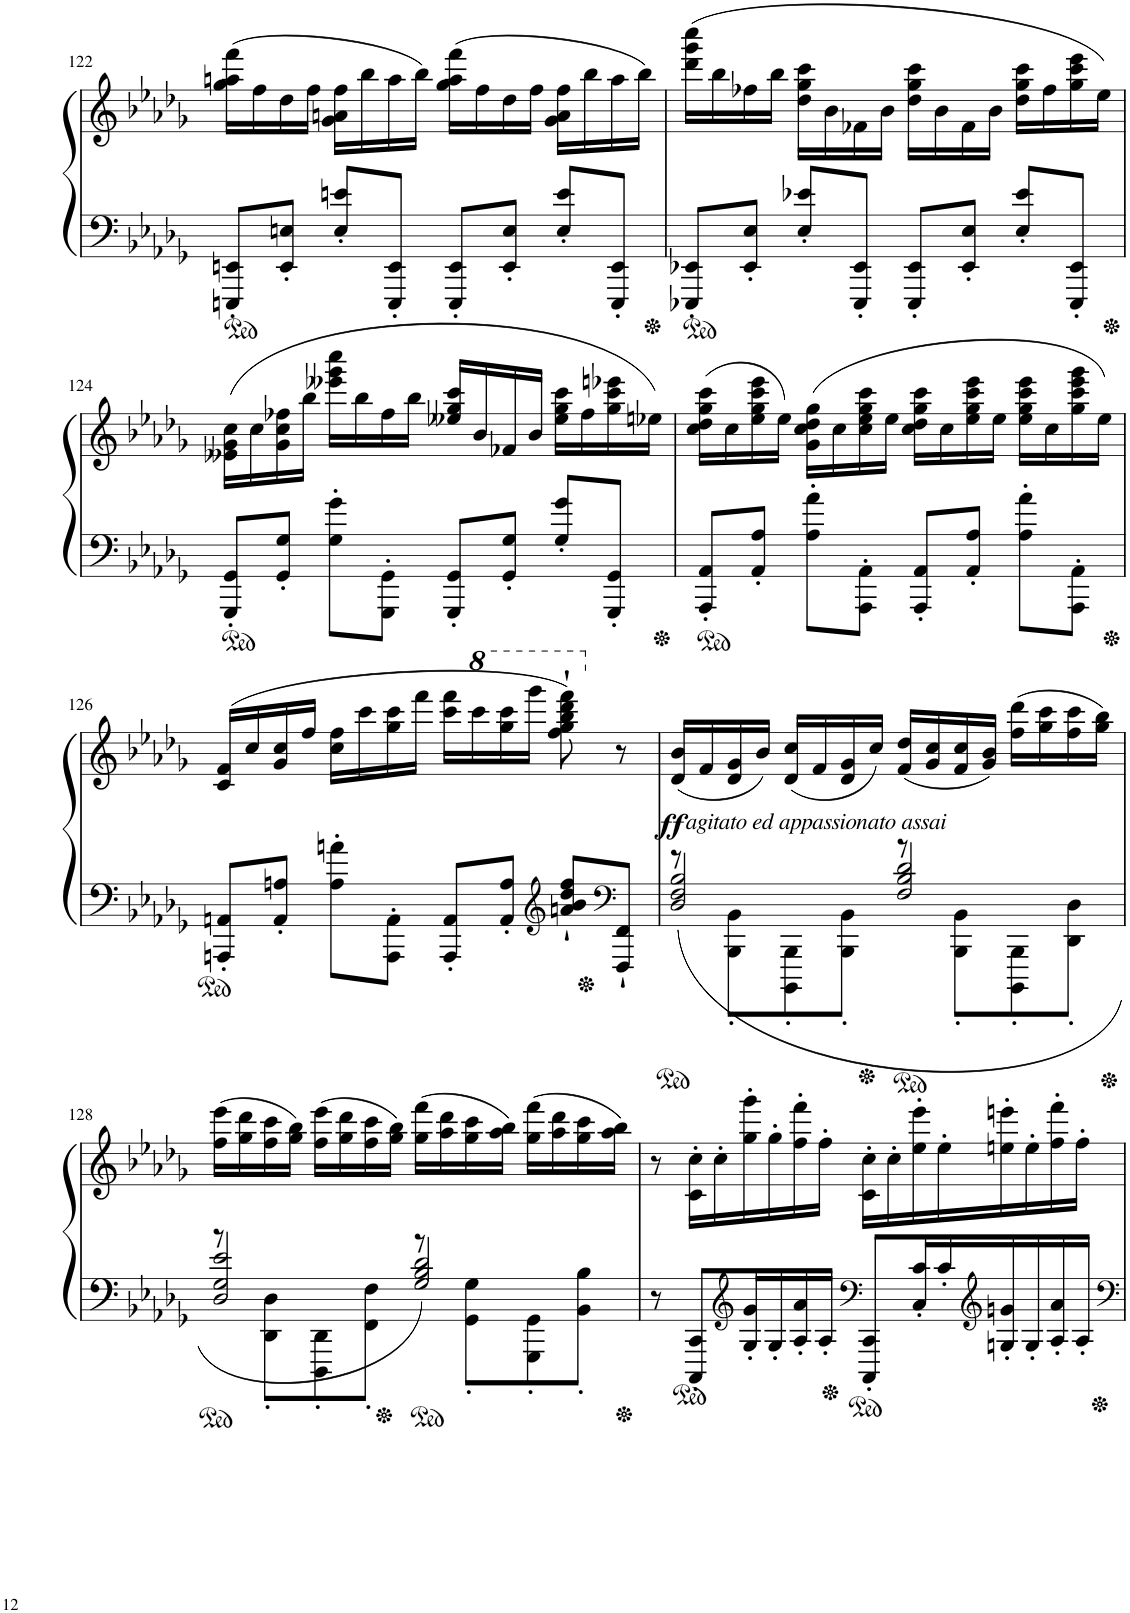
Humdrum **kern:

**kern	**kern	**dynam
*part1	*part1	*part1
*staff2	*staff1	*staff1/2
*I"Piano	*	*
*I'Pno	*	*
!!LO:PB:g=z
*clefF4	*clefG2	*
*k[b-e-a-d-g-]	*k[b-e-a-d-g-]	*
*M4/4	*M4/4	*
=122	=122	=122
8EEEn/' 8EEn/'L	(16gg-\ 16aan\ 16fff\LL	.
.	16ff\	.
8EE/' 8En/'J	16dd-\	.
.	16ff\JJ	.
8E/' 8en/'L	16g-\ 16an\ 16ff\LL	.
.	16bb-\	.
8EEE/' 8EE/'J	16aa\	.
.	16bb-\JJ)	.
8EEE/' 8EE/'L	(16gg-\ 16aa\ 16fff\LL	.
.	16ff\	.
8EE/' 8E/'J	16dd-\	.
.	16ff\JJ	.
8E/' 8e/'L	16g-\ 16a\ 16ff\LL	.
.	16bb-\	.
8EEE/' 8EE/'J	16aa\	.
.	16bb-\JJ)	.
=123	=123	=123
8EEE-X/' 8EE-X/'L	(16ddd-\ 16ggg-\ 16cccc\LL	.
.	16bb-\	.
8EE-/' 8E-/'J	16ff-X\	.
.	16bb-\JJ	.
8E-/' 8e-X/'L	16dd-\ 16gg-\ 16ccc\LL	.
.	16b-\	.
8EEE-/' 8EE-/'J	16f-X\	.
.	16b-\JJ	.
8EEE-/' 8EE-/'L	16dd-\ 16gg-\ 16ccc\LL	.
.	16b-\	.
8EE-/' 8E-/'J	16f-\	.
.	16b-\JJ	.
8E-/' 8e-/'L	16dd-\ 16gg-\ 16ccc\LL	.
.	16ff-\	.
8EEE-/' 8EE-/'J	16gg-\ 16ccc\ 16eee-\	.
.	16ee-\JJ)	.
!!LO:LB:g=z
=124	=124	=124
8GGG-/' 8GG-/'L	(16e--X\ 16g-\ 16cc\LL	.
.	16cc\	.
8GG-/' 8G-/'J	16g-\ 16cc\ 16ff-X\	.
.	16bb-\JJ	.
8G-\' 8g-\'L	16eee--X\ 16ggg-\ 16cccc\LL	.
.	16bb-\	.
8GGG-\' 8GG-\'J	16ff-\	.
.	16bb-\JJ	.
8GGG-/' 8GG-/'L	16ee--X/ 16gg-/ 16ccc/LL	.
.	16b-/	.
8GG-/' 8G-/'J	16f-X/	.
.	16b-/JJ	.
8G-/' 8g-/'L	16ee--\ 16gg-\ 16ccc\LL	.
.	16ff-\	.
8GGG-/' 8GG-/'J	16gg-\ 16ccc\ 16eee-X\	.
.	16ee-X\JJ)	.
=125	=125	=125
8AAA-/' 8AA-/'L	(16cc\ 16dd-\ 16gg-\ 16ccc\LL	.
.	16cc\	.
8AA-/' 8A-/'J	16ee-\ 16gg-\ 16ccc\ 16eee-\	.
.	16ee-\JJ)	.
8A-\' 8a-\'L	(16g-\ 16cc\ 16dd-\ 16gg-\LL	.
.	16cc\	.
8AAA-\' 8AA-\'J	16cc\ 16ee-\ 16gg-\ 16ccc\	.
.	16ee-\JJ	.
8AAA-/' 8AA-/'L	16cc\ 16dd-\ 16gg-\ 16ccc\LL	.
.	16cc\	.
8AA-/' 8A-/'J	16ee-\ 16gg-\ 16ccc\ 16eee-\	.
.	16ee-\JJ	.
8A-\' 8a-\'L	16ee-\ 16gg-\ 16ccc\ 16eee-\LL	.
.	16cc\	.
8AAA-\' 8AA-\'J	16gg-\ 16ccc\ 16eee-\ 16ggg-\	.
.	16ee-\JJ)	.
!!LO:LB:g=z
=126	=126	=126
8AAAn/' 8AAn/'L	(16c/ 16f/LL	.
.	16cc/	.
8AA/' 8An/'J	16g-/ 16cc/	.
.	16ff/JJ	.
8A\' 8an\'L	16cc\ 16ff\LL	.
.	16ccc\	.
8AAA\' 8AA\'J	16gg-\ 16ccc\	.
.	16fff\JJ	.
8AAA/' 8AA/'L	16ccc\ 16fff\LL	.
*	*8va	*
.	16cccc\	.
8AA/' 8A/'J	16ggg-\ 16cccc\	.
.	16gggg-\JJ	.
*clefG2	*	*
8an/` 8b-/` 8dd-/` 8ff/`L	8fff\` 8ggg-\` 8bbb-\` 8dddd-\` 8ffff\`)	.
*clefF4	*	*
*	*X8va	*
8FFF/` 8FF/`J	8r	.
=127	=127	=127
*^	*	*
!	!	!LO:TX:b:i:t=agitato ed appassionato assai	!
!	!	!	!LO:DY:b
8r	2D-/ 2F/ 2B-/	(16d-/ 16b-/LL	ff
.	.	16f/	.
8BBB-\' 8BB-\'L	.	16d-/ 16g-/	.
.	.	16b-/JJ)	.
8BBBB-\' 8BBB-\'	.	(16d-/ 16cc/LL	.
.	.	16f/	.
8BBB-\' 8BB-\'J	.	16d-/ 16g-/	.
.	.	16cc/JJ)	.
8r	2F/ 2B-/ 2d-/	(16f/ 16dd-/LL	.
.	.	16g-/ 16cc/	.
8BBB-\' 8BB-\'L	.	16f/ 16cc/	.
.	.	16g-/ 16b-/JJ)	.
8BBBB-\' 8BBB-\'	.	(16ff\ 16ddd-\LL	.
.	.	16gg-\ 16ccc\	.
8DD-\' 8D-\'J	.	16ff\ 16ccc\	.
.	.	16gg-\ 16bb-\JJ)	.
!!LO:LB:g=z
=128	=128	=128	=128
8r	2D-/ 2G-/ 2e-/	(16ff\ 16eee-\LL	.
.	.	16gg-\ 16ddd-\	.
8DD-\' 8D-\'L	.	16ff\ 16ccc\	.
.	.	16gg-\ 16bb-\JJ)	.
8DDD-\' 8DD-\'	.	(16ff\ 16eee-\LL	.
.	.	16gg-\ 16ddd-\	.
8FF\' 8F\'J	.	16ff\ 16ccc\	.
.	.	16gg-\ 16bb-\JJ)	.
8r	2G-/ 2B-/ 2d-/	(16gg-\ 16fff\LL	.
.	.	16aa-\ 16ddd-\	.
8GG-\'< 8G-\'<L	.	16gg-\ 16ccc\	.
.	.	16aa-\ 16bb-\JJ)	.
8GGG-\'< 8GG-\'<	.	(16gg-\ 16fff\LL	.
.	.	16aa-\ 16ddd-\	.
8BB-\'< 8B-\'<J	.	16gg-\ 16ccc\	.
.	.	16aa-\ 16bb-\JJ)	.
*v	*v	*	*
=129	=129	=129
8r	8r	.
8CCC/' 8CC/'L	16c\' 16cc\'LL	.
.	16cc'\	.
*clefG2	*	*
16G-/' 16g-/'L	16gg-\' 16ggg-\'	.
16G-'/	16gg-'\	.
16A-/' 16a-/'	16ff\' 16fff\'	.
16A-'/JJ	16ff'\JJ	.
*clefF4	*	*
8CCC/' 8CC/'L	16c\' 16cc\'LL	.
.	16cc'\	.
16C/' 16c/'L	16ee-\' 16eee-\'	.
16c'/	16ee-'\	.
*clefG2	*	*
16Gn/' 16gn/'	16een\' 16eeen\'	.
16G'/	16ee'\	.
16A-/' 16a-/'	16ff\' 16fff\'	.
16A-'/JJ	16ff'\JJ	.
=	=	=
*-	*-	*-
